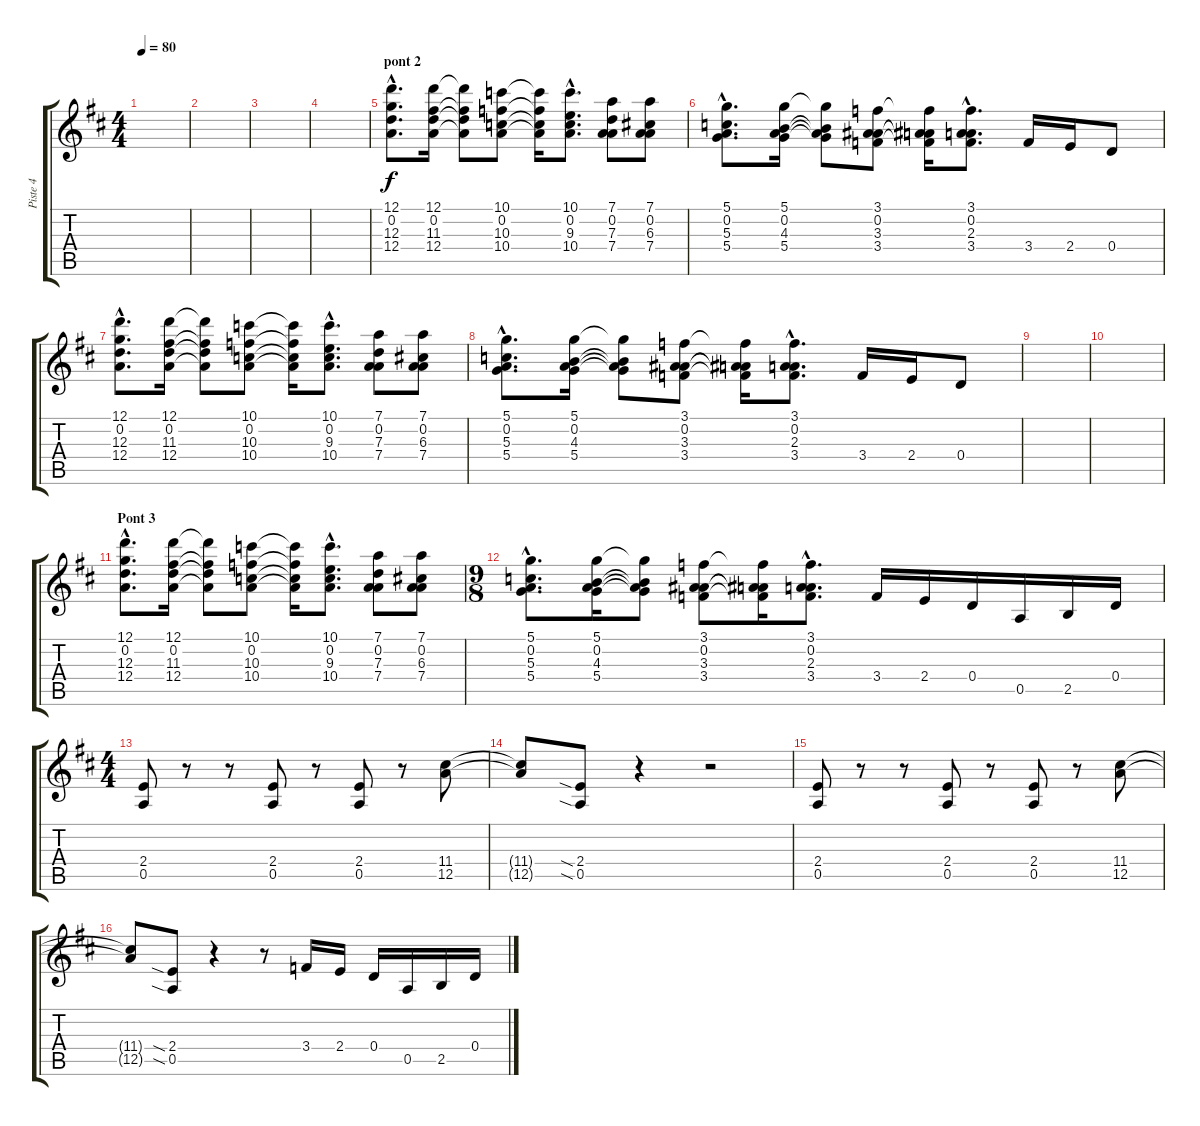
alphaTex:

\track ("Piste 4" "Piste 4") {instrument distortionguitar}
\staff {score tabs}
\tuning (D4 A3 G3 D3 A2 D2) {hide}
\ts (4 4)
\tempo 80
\clef g2
\ks d
|
|
|
|
\section ("" "pont 2")
(12.1{hac} 0.2{hac} 12.3{hac} 12.4{hac}).8{d} (12.1 0.2 11.3 12.4).16 (12.1{t} 0.2{t} 11.3{t} 12.4{t}).8 (10.1 0.2 10.3 10.4).8 (10.1{t} 0.2{t} 10.3{t} 10.4{t}).16 (10.1{hac} 0.2{hac} 9.3{hac} 10.4{hac}).8{d} (7.1 0.2 7.3 7.4).8 (7.1 0.2 6.3 7.4).8 |
(5.1{hac} 0.2{hac} 5.3{hac} 5.4{hac}).8{d} (5.1 0.2 4.3 5.4).16 (5.1{t} 0.2{t} 4.3{t} 5.4{t}).8 (3.1 0.2 3.3 3.4).8 (3.1{t} 0.2{t} 3.3{t} 3.4{t}).16 (3.1{hac} 0.2{hac} 2.3{hac} 3.4{hac}).8{d} 3.4.16 2.4.16 0.4.8 |
(12.1{hac} 0.2{hac} 12.3{hac} 12.4{hac}).8{d} (12.1 0.2 11.3 12.4).16 (12.1{t} 0.2{t} 11.3{t} 12.4{t}).8 (10.1 0.2 10.3 10.4).8 (10.1{t} 0.2{t} 10.3{t} 10.4{t}).16 (10.1{hac} 0.2{hac} 9.3{hac} 10.4{hac}).8{d} (7.1 0.2 7.3 7.4).8 (7.1 0.2 6.3 7.4).8 |
(5.1{hac} 0.2{hac} 5.3{hac} 5.4{hac}).8{d} (5.1 0.2 4.3 5.4).16 (5.1{t} 0.2{t} 4.3{t} 5.4{t}).8 (3.1 0.2 3.3 3.4).8 (3.1{t} 0.2{t} 3.3{t} 3.4{t}).16 (3.1{hac} 0.2{hac} 2.3{hac} 3.4{hac}).8{d} 3.4.16 2.4.16 0.4.8 |
|
|
\section ("" "Pont 3")
(12.1{hac} 0.2{hac} 12.3{hac} 12.4{hac}).8{d} (12.1 0.2 11.3 12.4).16 (12.1{t} 0.2{t} 11.3{t} 12.4{t}).8 (10.1 0.2 10.3 10.4).8 (10.1{t} 0.2{t} 10.3{t} 10.4{t}).16 (10.1{hac} 0.2{hac} 9.3{hac} 10.4{hac}).8{d} (7.1 0.2 7.3 7.4).8 (7.1 0.2 6.3 7.4).8 |
\ts (9 8)
(5.1{hac} 0.2{hac} 5.3{hac} 5.4{hac}).8{d} (5.1 0.2 4.3 5.4).16 (5.1{t} 0.2{t} 4.3{t} 5.4{t}).8 (3.1 0.2 3.3 3.4).8 (3.1{t} 0.2{t} 3.3{t} 3.4{t}).16 (3.1{hac} 0.2{hac} 2.3{hac} 3.4{hac}).8{d} 3.4.16 2.4.16 0.4.16 0.5.16 2.5.16 0.4.16 |
\ts (4 4)
(2.4 0.5).8 r.8 r.8 (2.4 0.5).8 r.8 (2.4 0.5).8 r.8 (11.4 12.5).8 |
(11.4{t} 12.5{t}).8 (2.4{sia} 0.5{sia}).8 r.4 r.2 |
(2.4 0.5).8 r.8 r.8 (2.4 0.5).8 r.8 (2.4 0.5).8 r.8 (11.4 12.5).8 |
(11.4{t} 12.5{t}).8 (2.4{sia} 0.5{sia}).8 r.4 r.8 3.4.16 2.4.16 0.4.16 0.5.16 2.5.16 0.4.16
